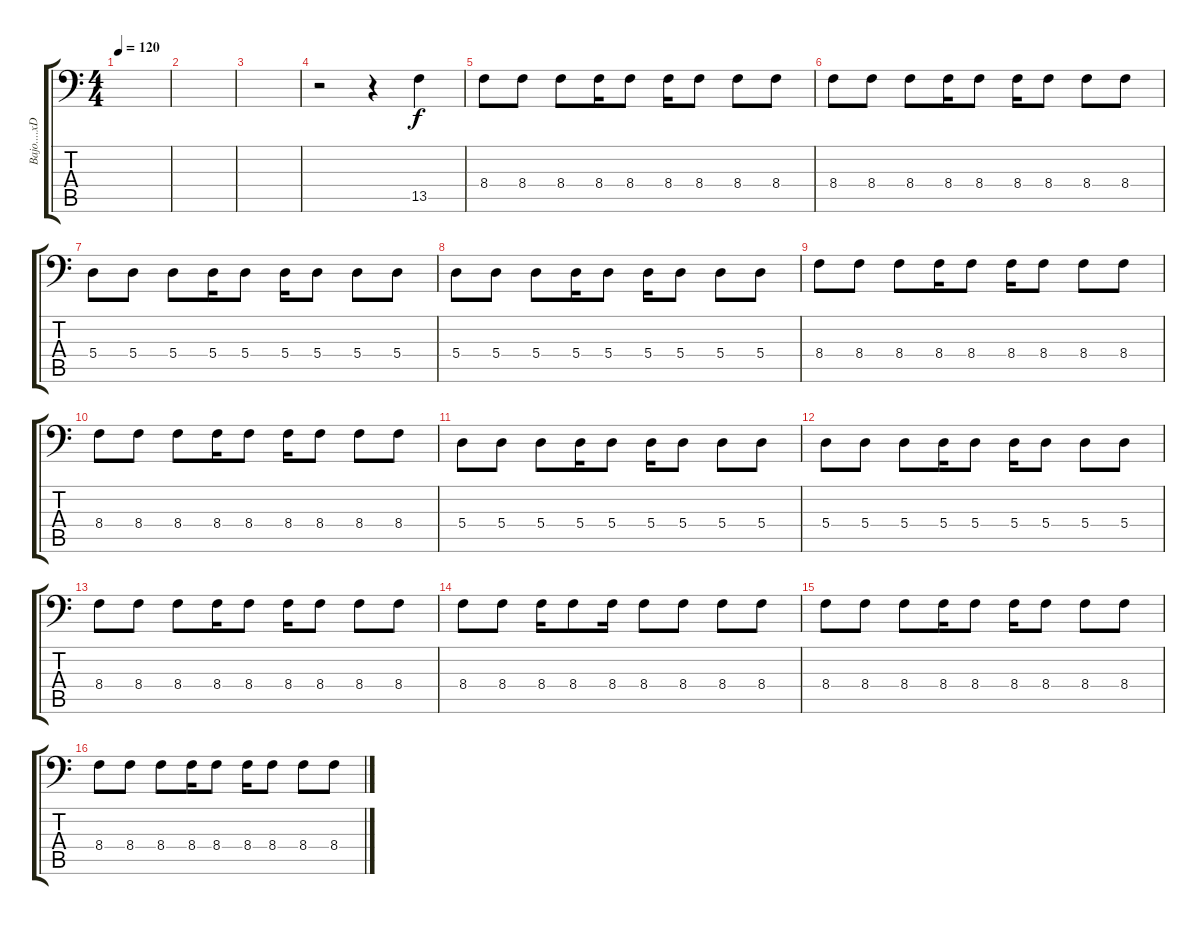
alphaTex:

\track ("Bajo....xD" "Bajo....xD") {instrument electricbassfinger}
\staff {score tabs}
\tuning (C3 G2 D2 A1 E1 B0) {hide}
\ts (4 4)
\tempo 120
\clef f4
\ks c
|
|
|
r.2 r.4 13.5.4 |
8.4.8 8.4.8 8.4.8 8.4.16 8.4.8 8.4.16 8.4.8 8.4.8 8.4.8 |
8.4.8 8.4.8 8.4.8 8.4.16 8.4.8 8.4.16 8.4.8 8.4.8 8.4.8 |
5.4.8 5.4.8 5.4.8 5.4.16 5.4.8 5.4.16 5.4.8 5.4.8 5.4.8 |
5.4.8 5.4.8 5.4.8 5.4.16 5.4.8 5.4.16 5.4.8 5.4.8 5.4.8 |
8.4.8 8.4.8 8.4.8 8.4.16 8.4.8 8.4.16 8.4.8 8.4.8 8.4.8 |
8.4.8 8.4.8 8.4.8 8.4.16 8.4.8 8.4.16 8.4.8 8.4.8 8.4.8 |
5.4.8 5.4.8 5.4.8 5.4.16 5.4.8 5.4.16 5.4.8 5.4.8 5.4.8 |
5.4.8 5.4.8 5.4.8 5.4.16 5.4.8 5.4.16 5.4.8 5.4.8 5.4.8 |
8.4.8 8.4.8 8.4.8 8.4.16 8.4.8 8.4.16 8.4.8 8.4.8 8.4.8 |
8.4.8 8.4.8 8.4.16 8.4.8 8.4.16 8.4.8 8.4.8 8.4.8 8.4.8 |
8.4.8 8.4.8 8.4.8 8.4.16 8.4.8 8.4.16 8.4.8 8.4.8 8.4.8 |
8.4.8 8.4.8 8.4.8 8.4.16 8.4.8 8.4.16 8.4.8 8.4.8 8.4.8
